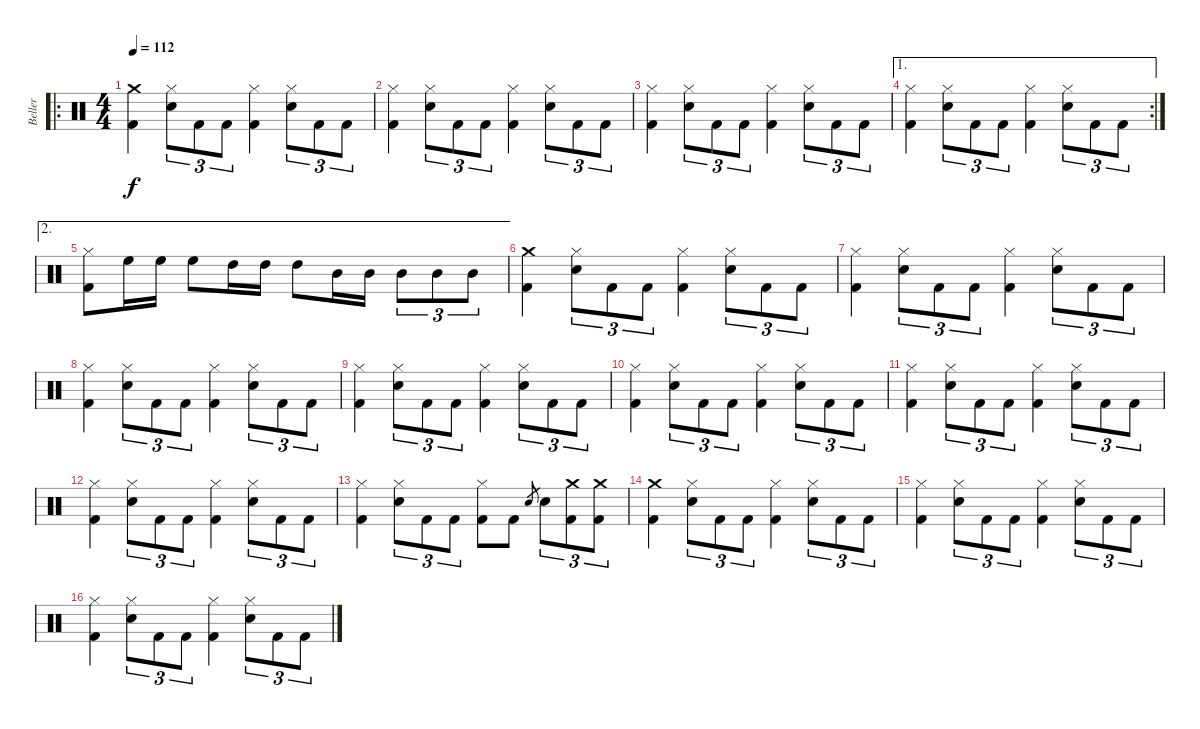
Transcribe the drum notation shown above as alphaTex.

\track ("Beller" "Beller") {instrument percussion}
\staff {score}
\articulation defaults
\ro
\ts (4 4)
\tempo 112
\clef neutral
\ks c
("Crash medium (hit)" "Kick (hit) 2").4{dy f} ("Hi-Hat (closed)" "Snare (hit) 2").8{tu (3 2)} "Kick (hit) 2".8{tu (3 2)} "Kick (hit) 2".8{tu (3 2)} ("Hi-Hat (closed)" "Kick (hit) 2").4 ("Hi-Hat (closed)" "Snare (hit) 2").8{tu (3 2)} "Kick (hit) 2".8{tu (3 2)} "Kick (hit) 2".8{tu (3 2)} |
("Hi-Hat (closed)" "Kick (hit) 2").4 ("Hi-Hat (closed)" "Snare (hit) 2").8{tu (3 2)} "Kick (hit) 2".8{tu (3 2)} "Kick (hit) 2".8{tu (3 2)} ("Hi-Hat (closed)" "Kick (hit) 2").4 ("Hi-Hat (closed)" "Snare (hit) 2").8{tu (3 2)} "Kick (hit) 2".8{tu (3 2)} "Kick (hit) 2".8{tu (3 2)} |
("Hi-Hat (closed)" "Kick (hit) 2").4 ("Hi-Hat (closed)" "Snare (hit) 2").8{tu (3 2)} "Kick (hit) 2".8{tu (3 2)} "Kick (hit) 2".8{tu (3 2)} ("Hi-Hat (closed)" "Kick (hit) 2").4 ("Hi-Hat (closed)" "Snare (hit) 2").8{tu (3 2)} "Kick (hit) 2".8{tu (3 2)} "Kick (hit) 2".8{tu (3 2)} |
\ae 1
\rc 2
("Hi-Hat (closed)" "Kick (hit) 2").4 ("Hi-Hat (closed)" "Snare (hit) 2").8{tu (3 2)} "Kick (hit) 2".8{tu (3 2)} "Kick (hit) 2".8{tu (3 2)} ("Hi-Hat (closed)" "Kick (hit) 2").4 ("Hi-Hat (closed)" "Snare (hit) 2").8{tu (3 2)} "Kick (hit) 2".8{tu (3 2)} "Kick (hit) 2".8{tu (3 2)} |
\ae 2
("Hi-Hat (closed)" "Kick (hit) 2").8 "High Floor Tom (hit)".16 "High Floor Tom (hit)".16 "High Floor Tom (hit)".8 "High Tom (hit)".16 "High Tom (hit)".16 "High Tom (hit)".8 "Mid Tom (hit)".16 "Mid Tom (hit)".16 "Mid Tom (hit)".8{tu (3 2)} "Mid Tom (hit)".8{tu (3 2)} "Mid Tom (hit)".8{tu (3 2)} |
("Crash medium (hit)" "Kick (hit) 2").4 ("Hi-Hat (closed)" "Snare (hit) 2").8{tu (3 2)} "Kick (hit) 2".8{tu (3 2)} "Kick (hit) 2".8{tu (3 2)} ("Hi-Hat (closed)" "Kick (hit) 2").4 ("Hi-Hat (closed)" "Snare (hit) 2").8{tu (3 2)} "Kick (hit) 2".8{tu (3 2)} "Kick (hit) 2".8{tu (3 2)} |
("Hi-Hat (closed)" "Kick (hit) 2").4 ("Hi-Hat (closed)" "Snare (hit) 2").8{tu (3 2)} "Kick (hit) 2".8{tu (3 2)} "Kick (hit) 2".8{tu (3 2)} ("Hi-Hat (closed)" "Kick (hit) 2").4 ("Hi-Hat (closed)" "Snare (hit) 2").8{tu (3 2)} "Kick (hit) 2".8{tu (3 2)} "Kick (hit) 2".8{tu (3 2)} |
("Hi-Hat (closed)" "Kick (hit) 2").4 ("Hi-Hat (closed)" "Snare (hit) 2").8{tu (3 2)} "Kick (hit) 2".8{tu (3 2)} "Kick (hit) 2".8{tu (3 2)} ("Hi-Hat (closed)" "Kick (hit) 2").4 ("Hi-Hat (closed)" "Snare (hit) 2").8{tu (3 2)} "Kick (hit) 2".8{tu (3 2)} "Kick (hit) 2".8{tu (3 2)} |
("Hi-Hat (closed)" "Kick (hit) 2").4 ("Hi-Hat (closed)" "Snare (hit) 2").8{tu (3 2)} "Kick (hit) 2".8{tu (3 2)} "Kick (hit) 2".8{tu (3 2)} ("Hi-Hat (closed)" "Kick (hit) 2").4 ("Hi-Hat (closed)" "Snare (hit) 2").8{tu (3 2)} "Kick (hit) 2".8{tu (3 2)} "Kick (hit) 2".8{tu (3 2)} |
("Hi-Hat (closed)" "Kick (hit) 2").4 ("Hi-Hat (closed)" "Snare (hit) 2").8{tu (3 2)} "Kick (hit) 2".8{tu (3 2)} "Kick (hit) 2".8{tu (3 2)} ("Hi-Hat (closed)" "Kick (hit) 2").4 ("Hi-Hat (closed)" "Snare (hit) 2").8{tu (3 2)} "Kick (hit) 2".8{tu (3 2)} "Kick (hit) 2".8{tu (3 2)} |
("Hi-Hat (closed)" "Kick (hit) 2").4 ("Hi-Hat (closed)" "Snare (hit) 2").8{tu (3 2)} "Kick (hit) 2".8{tu (3 2)} "Kick (hit) 2".8{tu (3 2)} ("Hi-Hat (closed)" "Kick (hit) 2").4 ("Hi-Hat (closed)" "Snare (hit) 2").8{tu (3 2)} "Kick (hit) 2".8{tu (3 2)} "Kick (hit) 2".8{tu (3 2)} |
("Hi-Hat (closed)" "Kick (hit) 2").4 ("Hi-Hat (closed)" "Snare (hit) 2").8{tu (3 2)} "Kick (hit) 2".8{tu (3 2)} "Kick (hit) 2".8{tu (3 2)} ("Hi-Hat (closed)" "Kick (hit) 2").4 ("Hi-Hat (closed)" "Snare (hit) 2").8{tu (3 2)} "Kick (hit) 2".8{tu (3 2)} "Kick (hit) 2".8{tu (3 2)} |
("Hi-Hat (closed)" "Kick (hit) 2").4 ("Hi-Hat (closed)" "Snare (hit) 2").8{tu (3 2)} "Kick (hit) 2".8{tu (3 2)} "Kick (hit) 2".8{tu (3 2)} ("Hi-Hat (closed)" "Kick (hit) 2").8 "Kick (hit) 2".8 "Snare (hit) 2".8{gr} "Snare (hit) 2".8{tu (3 2)} ("Crash medium (hit)" "Kick (hit) 2").8{tu (3 2)} ("Crash medium (hit)" "Kick (hit) 2").8{tu (3 2)} |
("Crash medium (hit)" "Kick (hit) 2").4 ("Hi-Hat (closed)" "Snare (hit) 2").8{tu (3 2)} "Kick (hit) 2".8{tu (3 2)} "Kick (hit) 2".8{tu (3 2)} ("Hi-Hat (closed)" "Kick (hit) 2").4 ("Hi-Hat (closed)" "Snare (hit) 2").8{tu (3 2)} "Kick (hit) 2".8{tu (3 2)} "Kick (hit) 2".8{tu (3 2)} |
("Hi-Hat (closed)" "Kick (hit) 2").4 ("Hi-Hat (closed)" "Snare (hit) 2").8{tu (3 2)} "Kick (hit) 2".8{tu (3 2)} "Kick (hit) 2".8{tu (3 2)} ("Hi-Hat (closed)" "Kick (hit) 2").4 ("Hi-Hat (closed)" "Snare (hit) 2").8{tu (3 2)} "Kick (hit) 2".8{tu (3 2)} "Kick (hit) 2".8{tu (3 2)} |
("Hi-Hat (closed)" "Kick (hit) 2").4 ("Hi-Hat (closed)" "Snare (hit) 2").8{tu (3 2)} "Kick (hit) 2".8{tu (3 2)} "Kick (hit) 2".8{tu (3 2)} ("Hi-Hat (closed)" "Kick (hit) 2").4 ("Hi-Hat (closed)" "Snare (hit) 2").8{tu (3 2)} "Kick (hit) 2".8{tu (3 2)} "Kick (hit) 2".8{tu (3 2)}
